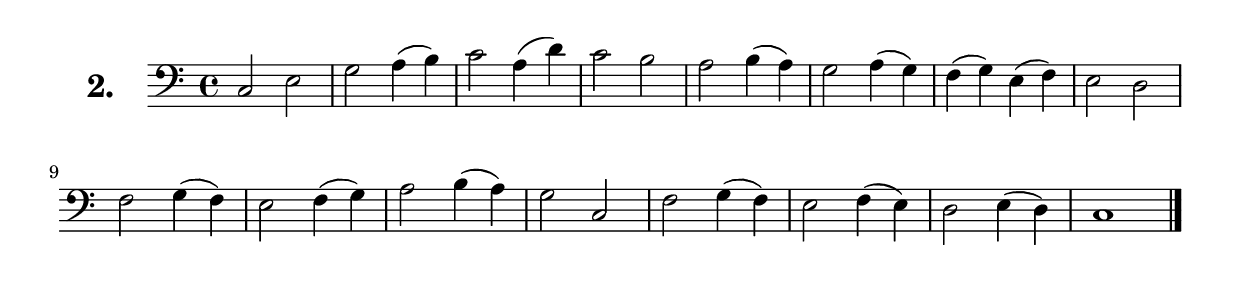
\version "2.18.2"

\score {
  \new StaffGroup = "" \with {
        instrumentName = \markup { \bold \huge { \larger "2." }}
      }
  <<
    \new Staff = "celloI" 
    \relative c {
      \clef bass
      \key c \major
      \time 4/4

      c2 e         | %01
      g a4( b)     | %02
      c2 a4( d)    | %03
      c2 b         | %04
      a2 b4( a)    | %05
      g2 a4( g)    | %06
      f( g) e( f)  | %07
      e2 d         | %08
      f2 g4( f)    | %09
      e2 f4( g)    | %10
      a2 b4( a)    | %11
      g2 c,        | %12
      f2 g4( f)    | %13
      e2 f4( e)    | %14
      d2 e4( d)    | %15
      c1 \bar "|." | %16
 
    }
  >>
  \layout {}
  \header {
    composer = "Sebastian Lee"
  }
}
